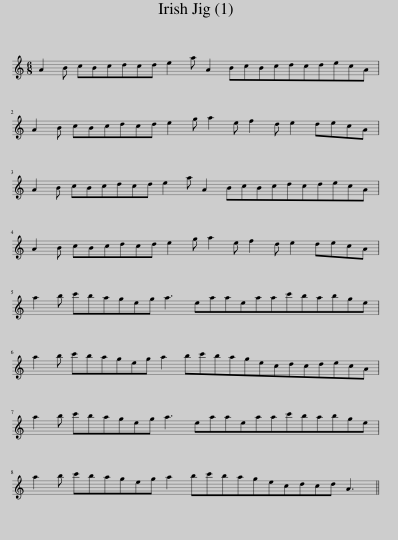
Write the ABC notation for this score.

X:1
L:1/8
M:6/8
I:linebreak $
K:C
V:1 treble
V:1
 A2 B cBcdcd e2 a A2 BcBcdcdecA |$ A2 B cBcdcd e2 g a2 e f2 d e2 decA |$ A2 B cBcdcd e2 a A2 BcBcdcdecA |$ A2 B cBcdcd e2 g a2 e f2 d e2 decA |$ a2 b c'bageg a3 eaaeaac'babge |$ %5
 a2 b c'bageg a2 bc'bagecdcdecA |$ a2 b c'bageg a3 eaaeaac'babge |$ a2 b c'bageg a2 bc'bagecdcd A3 || %8
